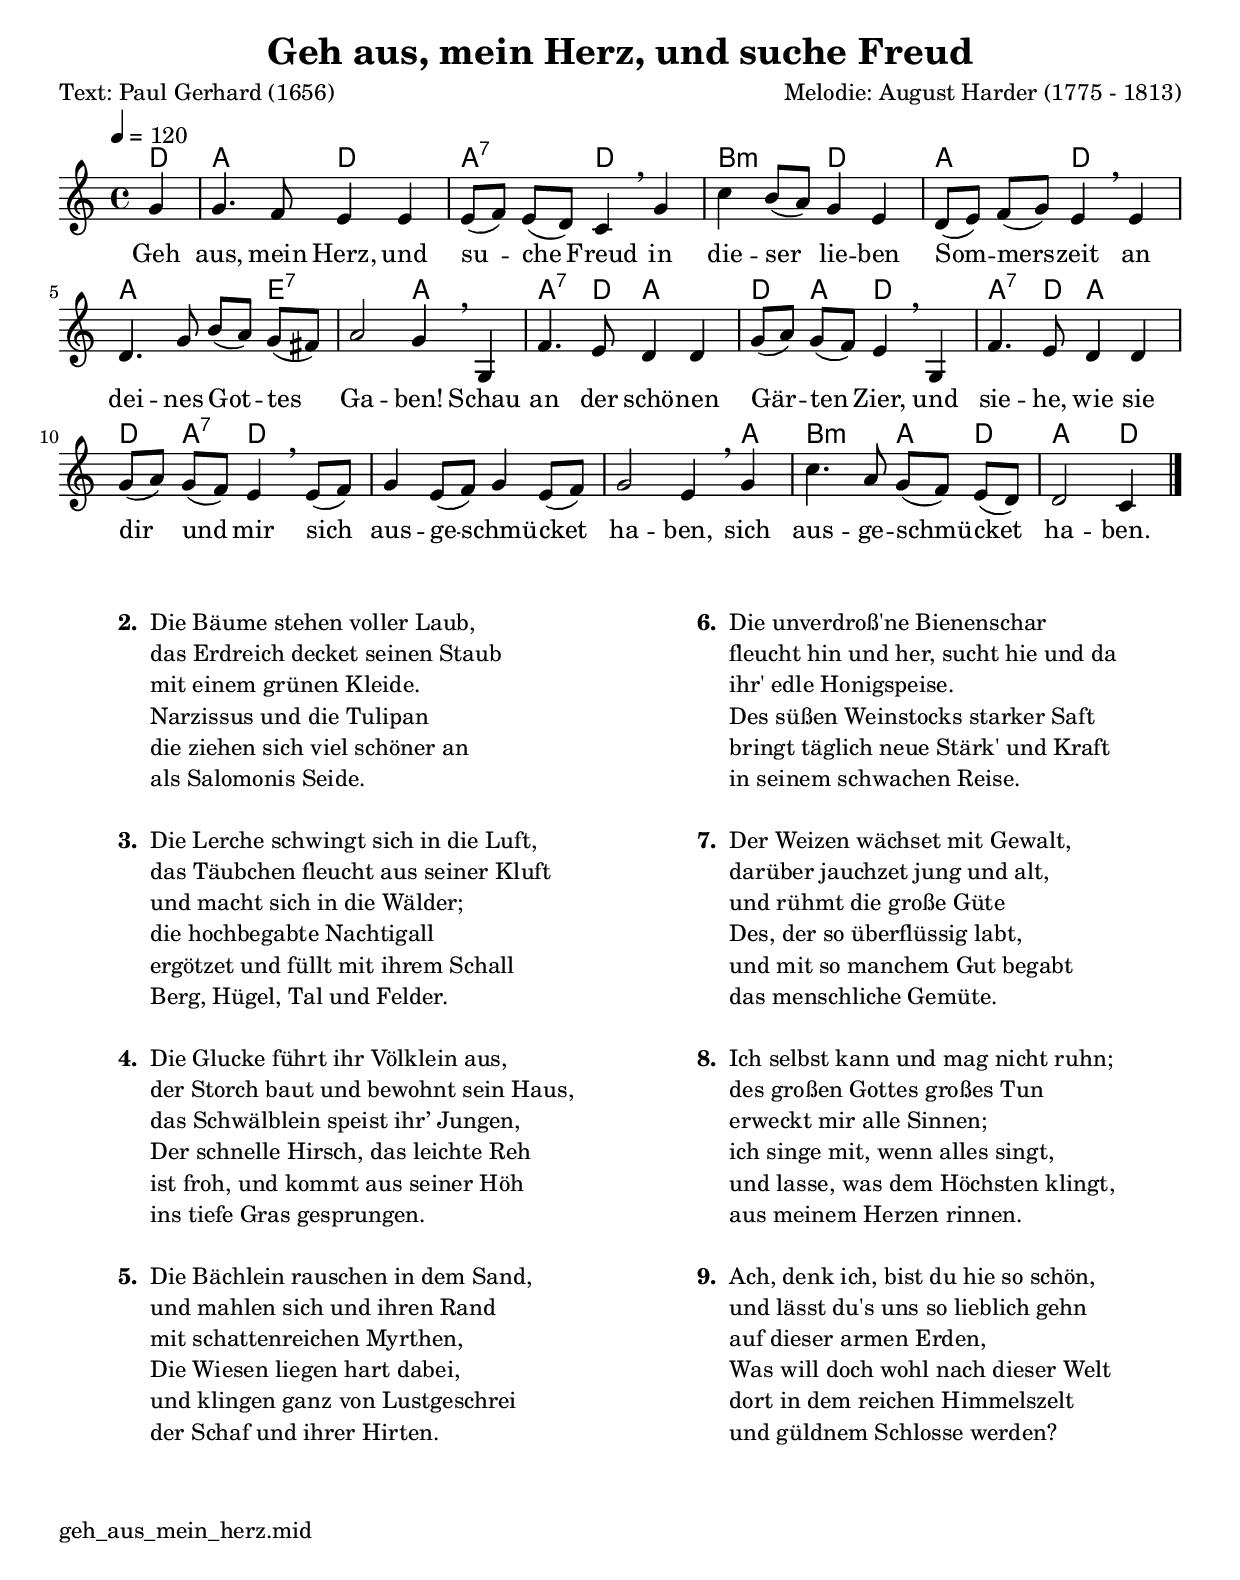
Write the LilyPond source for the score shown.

\version "2.24.3"
\bookpart {
  \tocItem \markup  "Geh aus, mein Herz, und suche Freud"
  \header { title = "Geh aus, mein Herz, und suche Freud"
     poet     = "Text: Paul Gerhard (1656)"
     composer = "Melodie: August Harder (1775 - 1813)"
  }
\score {
   \layout { indent = 0 }
   \midi   { }
   <<
   \chords {
	d4 a2 d a:7 d2 b:m d2 a d 
	a2. e2.:7 a2 a4.:7 d8 a2 d4 a d2 a4.:7 d8 a2 
	d4 a:7 d1. s2. a4 b2:m a4 d a2 d4
   }
   \transpose d c {
\relative c'' {
  \clef "treble"
  \time 4/4
  \tempo 4 = 120
  \key d\major
  \autoBeamOff
  %\repeat volta 2 { } %Wiederholung
  \partial 4 % 1/4 Auftakt
	a4 a4. g8 fis4 fis4 fis8 ([g8]) fis8 ([e8]) d4 \breathe a'4
	d4 cis8 [(b8)] a4 fis4 e8 ([fis8]) g8 ([a8]) fis4 \breathe fis
	e4. a8 cis ([b]) a ([gis]) b2 a4 \breathe a, g'4. fis8 e4 e
	a8 ([b]) a ([g]) fis4 \breathe a, g'4. fis8 e4 e
	a8 ([b]) a ([g]) fis4 \breathe fis8 ([g]) a4 fis8 ([g]) a4 fis8 ([g])
	a2 fis4 \breathe a4 d4. b8 a ([g]) fis ([e]) e2 d4 
  \bar "|."
}}
\addlyrics {
  %\set stanza = "1."
	Geh aus, mein Herz, und su -- che Freud in die -- ser lie -- ben
	Som -- mers -- zeit an dei -- nes Got -- tes Ga -- ben!
	Schau an der schö -- nen Gär -- ten Zier, und sie -- he, wie sie
	dir und mir sich aus -- ge -- schmü -- cket ha -- ben, 
	sich aus -- ge -- schmü -- cket ha -- ben.
}
>>
}

\markup {
	\column {
    \hspace #0.1     % schafft ein wenig Platz zur den Noten
    \fill-line {
      \hspace #0.1  % Spalte vom linken Rand, auskommentieren, wenn nur eine Spalte
	  \column {      % erste Spalte links
        \line {	\bold "  2. "
          \column {
	  		"Die Bäume stehen voller Laub,"
			"das Erdreich decket seinen Staub"
			"mit einem grünen Kleide."
			"Narzissus und die Tulipan"
			"die ziehen sich viel schöner an"
            		"als Salomonis Seide."
			" "
          }
        }
        \hspace #0.1  % vertikaler Abstand zwischen den Strophen 
        \line { \bold "  3. "
          \column {
            		"Die Lerche schwingt sich in die Luft,"
            		"das Täubchen fleucht aus seiner Kluft"
            		"und macht sich in die Wälder;"
			"die hochbegabte Nachtigall"
			"ergötzet und füllt mit ihrem Schall"
			"Berg, Hügel, Tal und Felder."
			" "
		  }
		}
        \hspace #0.1  % vertikaler Abstand zwischen den Strophen 
        \line { \bold "  4. "
          \column {
			"Die Glucke führt ihr Völklein aus,"
			"der Storch baut und bewohnt sein Haus,"
			"das Schwälblein speist ihr’ Jungen,"
			"Der schnelle Hirsch, das leichte Reh"
			"ist froh, und kommt aus seiner Höh"
			"ins tiefe Gras gesprungen."
			" "
		  }
		}
        \hspace #0.1  % vertikaler Abstand zwischen den Strophen 
        \line {  \bold "  5. "
          \column {
			"Die Bächlein rauschen in dem Sand,"
			"und mahlen sich und ihren Rand"
			"mit schattenreichen Myrthen,"
			"Die Wiesen liegen hart dabei,"
			"und klingen ganz von Lustgeschrei"
			"der Schaf und ihrer Hirten."
			" "
          }
        }
      }
% { ab hier auskommentieren, wenn es nur eine Spalte sein soll
      \hspace #0.1    % horizontaler Abstand zwischen den Spalten
	  \column {       % zweite Spalte rechts
        \line {
          \bold "  6. "
          \column {
              		"Die unverdroß'ne Bienenschar"
              		"fleucht hin und her, sucht hie und da"
              		"ihr' edle Honigspeise."
              		"Des süßen Weinstocks starker Saft"
              		"bringt täglich neue Stärk' und Kraft"
              		"in seinem schwachen Reise."
			" "
          }
        }
        \hspace #0.1
        \line {
          \bold "  7. "
          \column {
			"Der Weizen wächset mit Gewalt,"
			"darüber jauchzet jung und alt,"
			"und rühmt die große Güte"
			"Des, der so überflüssig labt,"
			"und mit so manchem Gut begabt"
			"das menschliche Gemüte."
			" "
		  }
        }
        \hspace #0.1
        \line {
          \bold "  8. "
          \column {
              		"Ich selbst kann und mag nicht ruhn;"
              		"des großen Gottes großes Tun"
              		"erweckt mir alle Sinnen;"
              		"ich singe mit, wenn alles singt,"
              		"und lasse, was dem Höchsten klingt,"
              		"aus meinem Herzen rinnen."
			" "
          }
        }
        \hspace #0.1
        \line {
          \bold "  9. "
          \column {
			"Ach, denk ich, bist du hie so schön,"
			"und lässt du's uns so lieblich gehn"
			"auf dieser armen Erden,"
			"Was will doch wohl nach dieser Welt"
			"dort in dem reichen Himmelszelt"
			"und güldnem Schlosse werden?"
			" "
          }
        }
      }
% } % bis hier auskommentieren, wenn es nur eine Spalte sein soll
      \hspace #0.1  % Spalte vom linken Rand
	}
  }
}
 \markup {
  \vspace #2
  \with-url #"http:///edgar-saenger.de/musik/volkslieder/src/geh_aus_mein_herz.mid"
                                                            {geh_aus_mein_herz.mid}
 }
}